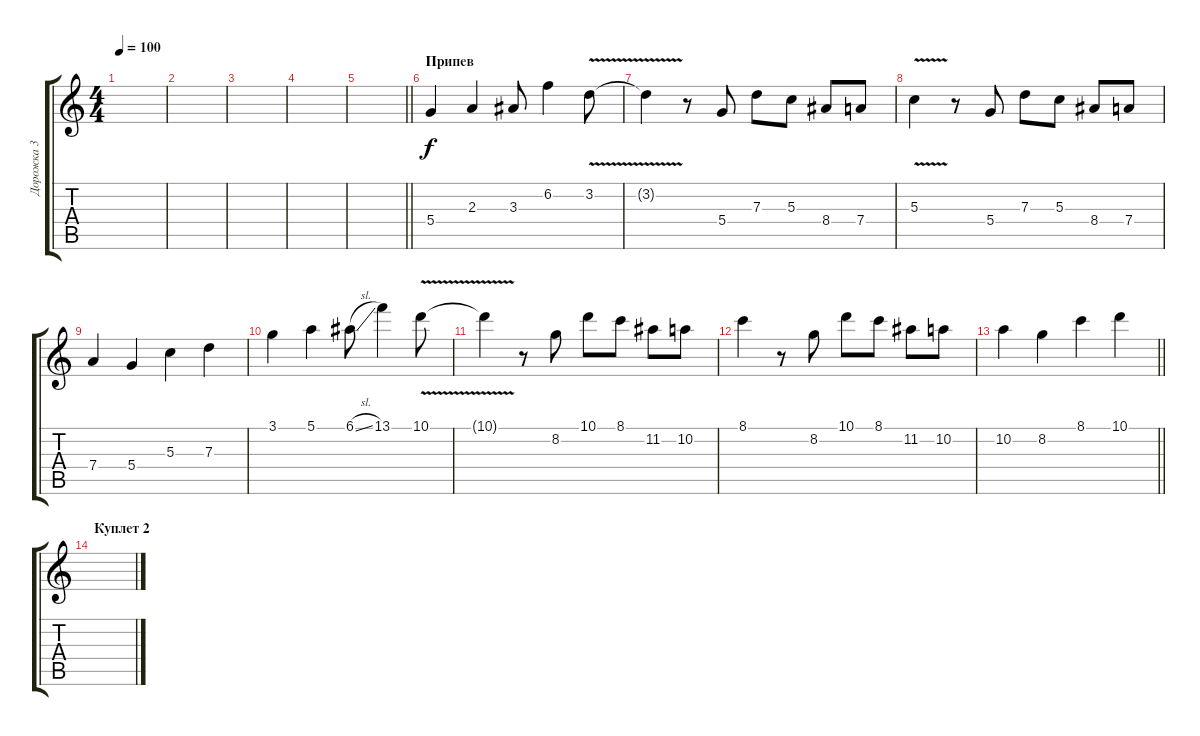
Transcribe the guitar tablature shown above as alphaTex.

\track ("Дорожка 3" "Дорожка 3") {instrument distortionguitar}
\staff {score tabs}
\tuning (E4 B3 G3 D3 A2 E2) {hide}
\ts (4 4)
\tempo 100
\clef g2
\ks c
|
|
|
|
\barLineRight lightlight
|
\section ("" "Припев")
5.4.4 2.3.4 3.3.8 6.2.4 3.2{v}.8 |
3.2{t}.4 r.8 5.4.8 7.3.8 5.3.8 8.4.8 7.4.8 |
5.3{v}.4 r.8 5.4.8 7.3.8 5.3.8 8.4.8 7.4.8 |
7.4.4 5.4.4 5.3.4 7.3.4 |
3.1.4 5.1.4 6.1{sl}.8 13.1.4 10.1{v}.8 |
10.1{t}.4 r.8 8.2.8 10.1.8 8.1.8 11.2.8 10.2.8 |
8.1.4 r.8 8.2.8 10.1.8 8.1.8 11.2.8 10.2.8 |
\barLineRight lightlight
10.2.4 8.2.4 8.1.4 10.1.4 |
\section ("" "Куплет 2")
